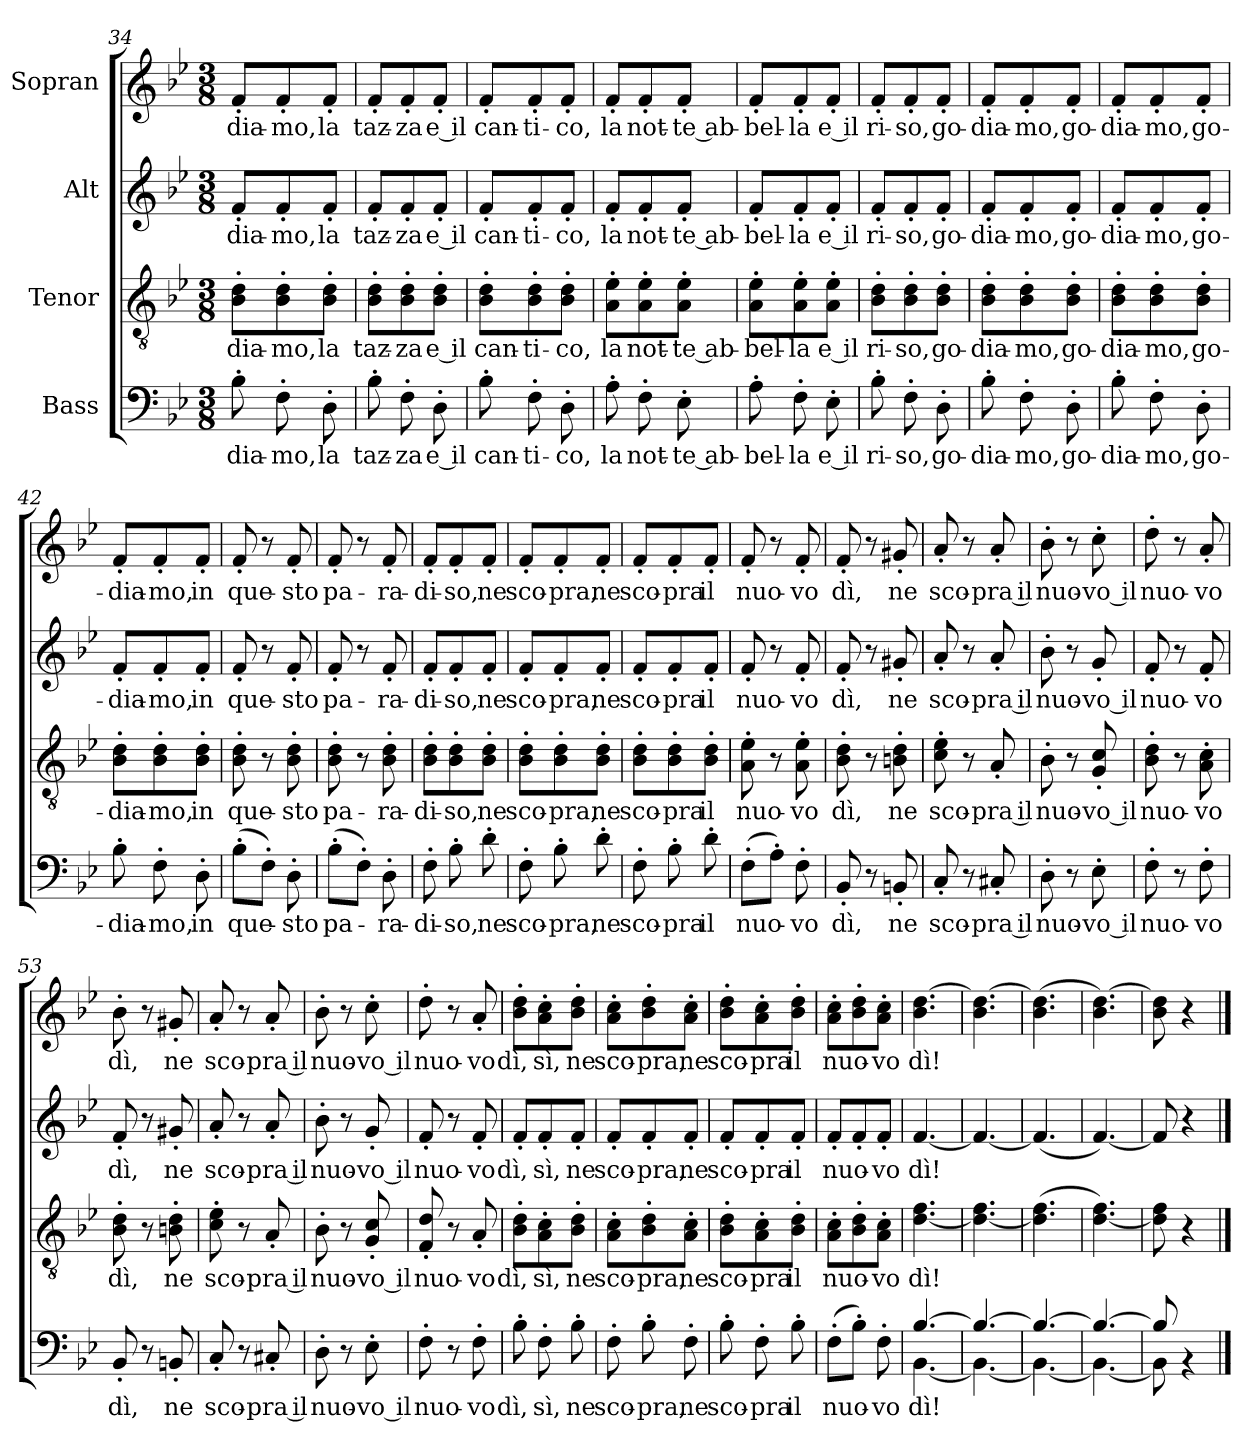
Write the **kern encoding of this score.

**kern	**text	**kern	**text	**kern	**text	**kern	**text
*part4	*part4	*part3	*part3	*part2	*part2	*part1	*part1
*staff4	*staff4	*staff3	*staff3	*staff2	*staff2	*staff1	*staff1
*I"Bass	*	*I"Tenor	*	*I"Alt	*	*I"Sopran	*
*clefF4	*	*clefGv2	*	*clefG2	*	*clefG2	*
*k[b-e-]	*	*k[b-e-]	*	*k[b-e-]	*	*k[b-e-]	*
*M3/8	*	*M3/8	*	*M3/8	*	*M3/8	*
=34	=34	=34	=34	=34	=34	=34	=34
8B-'\	-dia-	8B-'\ 8d'\L	-dia-	8f'/L	-dia-	8f'/L	-dia-
8F'\	-mo,	8B-'\ 8d'\	-mo,	8f'/	-mo,	8f'/	-mo,
8D'\	la	8B-'\ 8d'\J	la	8f'/J	la	8f'/J	la
=35	=35	=35	=35	=35	=35	=35	=35
8B-'\	taz-	8B-'\ 8d'\L	taz-	8f'/L	taz-	8f'/L	taz-
8F'\	-za	8B-'\ 8d'\	-za	8f'/	-za	8f'/	-za
8D'\	e il	8B-'\ 8d'\J	e il	8f'/J	e il	8f'/J	e il
=36	=36	=36	=36	=36	=36	=36	=36
8B-'\	can-	8B-'\ 8d'\L	can-	8f'/L	can-	8f'/L	can-
8F'\	-ti-	8B-'\ 8d'\	-ti-	8f'/	-ti-	8f'/	-ti-
8D'\	-co,	8B-'\ 8d'\J	-co,	8f'/J	-co,	8f'/J	-co,
!!LO:LB:g=z
=37	=37	=37	=37	=37	=37	=37	=37
8A'\	la	8A'\ 8e-'\L	la	8f'/L	la	8f'/L	la
8F'\	not-	8A'\ 8e-'\	not-	8f'/	not-	8f'/	not-
8E-'\	-te ab-	8A'\ 8e-'\J	-te ab-	8f'/J	-te ab-	8f'/J	-te ab-
=38	=38	=38	=38	=38	=38	=38	=38
8A'\	-bel-	8A'\ 8e-'\L	-bel-	8f'/L	-bel-	8f'/L	-bel-
8F'\	-la	8A'\ 8e-'\	-la	8f'/	-la	8f'/	-la
8E-'\	e il	8A'\ 8e-'\J	e il	8f'/J	e il	8f'/J	e il
=39	=39	=39	=39	=39	=39	=39	=39
8B-'\	ri-	8B-'\ 8d'\L	ri-	8f'/L	ri-	8f'/L	ri-
8F'\	-so,	8B-'\ 8d'\	-so,	8f'/	-so,	8f'/	-so,
8D'\	go-	8B-'\ 8d'\J	go-	8f'/J	go-	8f'/J	go-
=40	=40	=40	=40	=40	=40	=40	=40
8B-'\	-dia-	8B-'\ 8d'\L	-dia-	8f'/L	-dia-	8f'/L	-dia-
8F'\	-mo,	8B-'\ 8d'\	-mo,	8f'/	-mo,	8f'/	-mo,
8D'\	go-	8B-'\ 8d'\J	go-	8f'/J	go-	8f'/J	go-
=41	=41	=41	=41	=41	=41	=41	=41
8B-'\	-dia-	8B-'\ 8d'\L	-dia-	8f'/L	-dia-	8f'/L	-dia-
8F'\	-mo,	8B-'\ 8d'\	-mo,	8f'/	-mo,	8f'/	-mo,
8D'\	go-	8B-'\ 8d'\J	go-	8f'/J	go-	8f'/J	go-
=42	=42	=42	=42	=42	=42	=42	=42
8B-'\	-dia-	8B-'\ 8d'\L	-dia-	8f'/L	-dia-	8f'/L	-dia-
8F'\	-mo,	8B-'\ 8d'\	-mo,	8f'/	-mo,	8f'/	-mo,
8D'\	in	8B-'\ 8d'\J	in	8f'/J	in	8f'/J	in
!!LO:PB:g=z
=43	=43	=43	=43	=43	=43	=43	=43
(8B-'\L	que-	8B-\' 8d\'	que-	8f'/	que-	8f'/	que-
8F'\J)	.	8r	.	8r	.	8r	.
8D'\	-sto	8B-\' 8d\'	-sto	8f'/	-sto	8f'/	-sto
=44	=44	=44	=44	=44	=44	=44	=44
(8B-'\L	pa-	8B-\' 8d\'	pa-	8f'/	pa-	8f'/	pa-
8F'\J)	.	8r	.	8r	.	8r	.
8D'\	-ra-	8B-\' 8d\'	-ra-	8f'/	-ra-	8f'/	-ra-
=45	=45	=45	=45	=45	=45	=45	=45
8F'\	-di-	8B-'\ 8d'\L	-di-	8f'/L	-di-	8f'/L	-di-
8B-'\	-so,	8B-'\ 8d'\	-so,	8f'/	-so,	8f'/	-so,
8d'\	ne	8B-'\ 8d'\J	ne	8f'/J	ne	8f'/J	ne
=46	=46	=46	=46	=46	=46	=46	=46
8F'\	sco-	8B-'\ 8d'\L	sco-	8f'/L	sco-	8f'/L	sco-
8B-'\	-pra,	8B-'\ 8d'\	-pra,	8f'/	-pra,	8f'/	-pra,
8d'\	ne	8B-'\ 8d'\J	ne	8f'/J	ne	8f'/J	ne
=47	=47	=47	=47	=47	=47	=47	=47
8F'\	sco-	8B-'\ 8d'\L	sco-	8f'/L	sco-	8f'/L	sco-
8B-'\	-pra	8B-'\ 8d'\	-pra	8f'/	-pra	8f'/	-pra
8d'\	il	8B-'\ 8d'\J	il	8f'/J	il	8f'/J	il
=48	=48	=48	=48	=48	=48	=48	=48
(8F'\L	nuo-	8A\' 8e-\'	nuo-	8f'/	nuo-	8f'/	nuo-
8A'\J)	.	8r	.	8r	.	8r	.
8F'\	-vo	8A\' 8e-\'	-vo	8f'/	-vo	8f'/	-vo
=49	=49	=49	=49	=49	=49	=49	=49
8BB-'/	dì,	8B-\' 8d\'	dì,	8f'/	dì,	8f'/	dì,
8r	.	8r	.	8r	.	8r	.
8BBn'/	ne	8Bn\' 8d\'	ne	8g#X'/	ne	8g#X'/	ne
!!LO:LB:g=z
=50	=50	=50	=50	=50	=50	=50	=50
8C'/	sco-	8c\' 8e-\'	sco-	8a'/	sco-	8a'/	sco-
8r	.	8r	.	8r	.	8r	.
8C#X'/	-pra il	8A'/	-pra il	8a'/	-pra il	8a'/	-pra il
=51	=51	=51	=51	=51	=51	=51	=51
8D'\	nuo-	8B-'\	nuo-	8b-'\	nuo-	8b-'\	nuo-
8r	.	8r	.	8r	.	8r	.
8E-'\	-vo il	8G/' 8c/'	-vo il	8g'/	-vo il	8cc'\	-vo il
=52	=52	=52	=52	=52	=52	=52	=52
8F'\	nuo-	8B-\' 8d\'	nuo-	8f'/	nuo-	8dd'\	nuo-
8r	.	8r	.	8r	.	8r	.
8F'\	-vo	8A\' 8c\'	-vo	8f'/	-vo	8a'/	-vo
=53	=53	=53	=53	=53	=53	=53	=53
8BB-'/	dì,	8B-\' 8d\'	dì,	8f'/	dì,	8b-'\	dì,
8r	.	8r	.	8r	.	8r	.
8BBn'/	ne	8Bn\' 8d\'	ne	8g#X'/	ne	8g#X'/	ne
=54	=54	=54	=54	=54	=54	=54	=54
8C'/	sco-	8c\' 8e-\'	sco-	8a'/	sco-	8a'/	sco-
8r	.	8r	.	8r	.	8r	.
8C#X'/	-pra il	8A'/	-pra il	8a'/	-pra il	8a'/	-pra il
=55	=55	=55	=55	=55	=55	=55	=55
8D'\	nuo-	8B-'\	nuo-	8b-'\	nuo-	8b-'\	nuo-
8r	.	8r	.	8r	.	8r	.
8E-'\	-vo il	8G/' 8c/'	-vo il	8g'/	-vo il	8cc'\	-vo il
!!LO:PB:g=z
=56	=56	=56	=56	=56	=56	=56	=56
8F'\	nuo-	8F/' 8d/'	nuo-	8f'/	nuo-	8dd'\	nuo-
8r	.	8r	.	8r	.	8r	.
8F'\	-vo	8A'/	-vo	8f'/	-vo	8a'/	-vo
=57	=57	=57	=57	=57	=57	=57	=57
8B-'\	dì,	8B-'\ 8d'\L	dì,	8f'/L	dì,	8b-'\ 8dd'\L	dì,
8F'\	sì,	8A'\ 8c'\	sì,	8f'/	sì,	8a'\ 8cc'\	sì,
8B-'\	ne	8B-'\ 8d'\J	ne	8f'/J	ne	8b-'\ 8dd'\J	ne
=58	=58	=58	=58	=58	=58	=58	=58
8F'\	sco-	8A'\ 8c'\L	sco-	8f'/L	sco-	8a'\ 8cc'\L	sco-
8B-'\	-pra,	8B-'\ 8d'\	-pra,	8f'/	-pra,	8b-'\ 8dd'\	-pra,
8F'\	ne	8A'\ 8c'\J	ne	8f'/J	ne	8a'\ 8cc'\J	ne
=59	=59	=59	=59	=59	=59	=59	=59
8B-'\	sco-	8B-'\ 8d'\L	sco-	8f'/L	sco-	8b-'\ 8dd'\L	sco-
8F'\	-pra	8A'\ 8c'\	-pra	8f'/	-pra	8a'\ 8cc'\	-pra
8B-'\	il	8B-'\ 8d'\J	il	8f'/J	il	8b-'\ 8dd'\J	il
!!LO:LB:g=z
=60	=60	=60	=60	=60	=60	=60	=60
(8F'\L	nuo-	8A'\ 8c'\L	nuo-	8f'/L	nuo-	8a'\ 8cc'\L	nuo-
8B-'\J)	.	8B-'\ 8d'\	.	8f'/	.	8b-'\ 8dd'\	.
8F'\	-vo	8A'\ 8c'\J	-vo	8f'/J	-vo	8a'\ 8cc'\J	-vo
=61	=61	=61	=61	=61	=61	=61	=61
*^	*	*	*	*	*	*	*
[4.B-/	[4.BB-\	dì!	[4.d\ 4.f\	dì!	[4.f/	dì!	4.b-\ [4.dd\	dì!
=62	=62	=62	=62	=62	=62	=62	=62	=62
4.B-/_	4.BB-\_	.	4.d\_ 4.f\	.	4.f/_	.	4.b-\ 4.dd\_	.
=63	=63	=63	=63	=63	=63	=63	=63	=63
4.B-/_	4.BB-\_	.	(4.d\] 4.f\	.	(4.f/]	.	(4.b-\ 4.dd\]	.
=64	=64	=64	=64	=64	=64	=64	=64	=64
4.B-/_	4.BB-\_	.	[4.d\ 4.f\)	.	[4.f/)	.	4.b-\ [4.dd\)	.
=65	=65	=65	=65	=65	=65	=65	=65	=65
8B-/]	8BB-\]	.	8d\] 8f\	.	8f/]	.	8b-\ 8dd\]	.
4rBB	4ryy	.	4r	.	4r	.	4r	.
*v	*v	*	*	*	*	*	*	*
==	==	==	==	==	==	==	==
*-	*-	*-	*-	*-	*-	*-	*-
